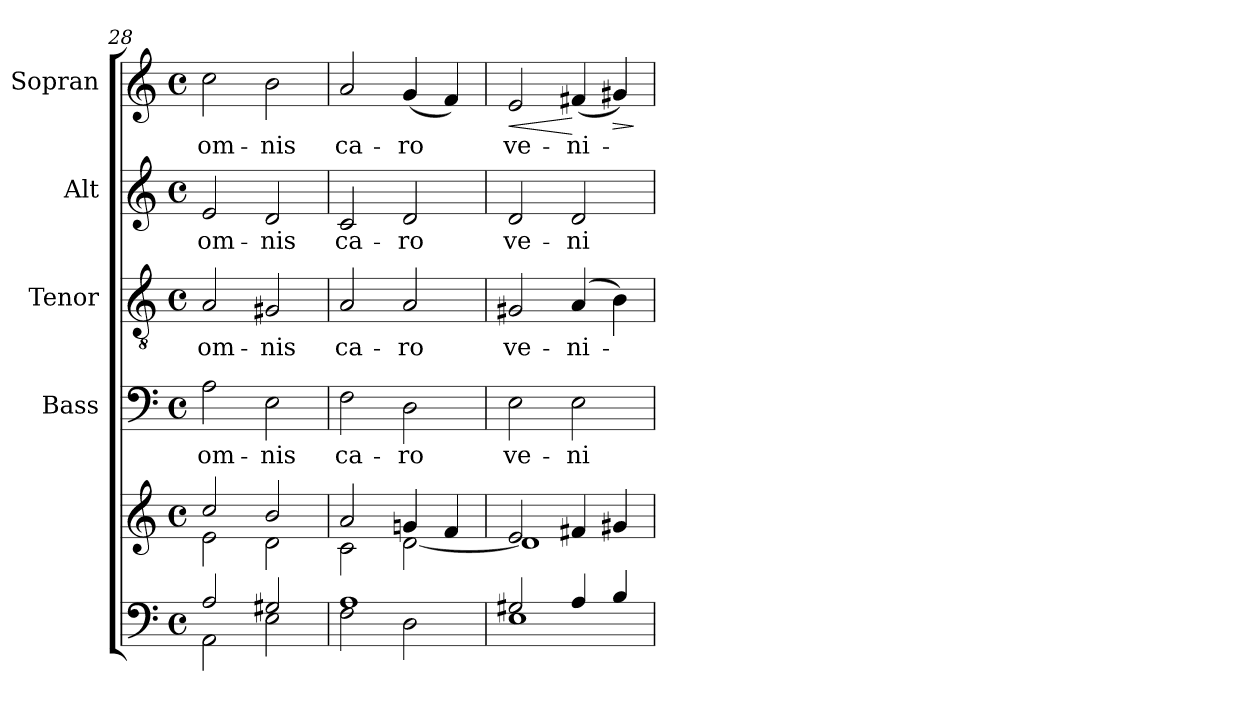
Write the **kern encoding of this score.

**kern	**kern	**kern	**text	**kern	**text	**kern	**text	**kern	**text	**dynam
*part5	*part5	*part4	*part4	*part3	*part3	*part2	*part2	*part1	*part1	*part1
*staff6	*staff5	*staff4	*staff4	*staff3	*staff3	*staff2	*staff2	*staff1	*staff1	*staff1
*	*	*I"Bass	*	*I"Tenor	*	*I"Alt	*	*I"Sopran	*	*
*	*	*I'B.	*	*I'T.	*	*I'A.	*	*I'S.	*	*
*clefF4	*clefG2	*clefF4	*	*clefGv2	*	*clefG2	*	*clefG2	*	*
*k[]	*k[]	*k[]	*	*k[]	*	*k[]	*	*k[]	*	*
*C:	*C:	*C:	*	*C:	*	*C:	*	*C:	*	*
*M4/4	*M4/4	*M4/4	*	*M4/4	*	*M4/4	*	*M4/4	*	*
*met(c)	*met(c)	*met(c)	*	*met(c)	*	*met(c)	*	*met(c)	*	*
=28	=28	=28	=28	=28	=28	=28	=28	=28	=28	=28
*^	*^	*	*	*	*	*	*	*	*	*
!	!	!	!	!	!LO:LY:b	!	!LO:LY:b	!	!LO:LY:b	!	!LO:LY:b	!
2A/	2AA\	2cc/	2e\	2A\	om-	2A/	om-	2e/	om-	2cc\	om-	.
!	!	!	!	!	!LO:LY:b	!	!LO:LY:b	!	!LO:LY:b	!	!LO:LY:b	!
2G#X/	2E\	2b/	2d\	2E\	-nis	2G#X/	-nis	2d/	-nis	2b\	-nis	.
=29	=29	=29	=29	=29	=29	=29	=29	=29	=29	=29	=29	=29
!	!	!	!	!	!LO:LY:b	!	!LO:LY:b	!	!LO:LY:b	!	!LO:LY:b	!
1A	2F\	2a/	2c\	2F\	ca-	2A/	ca-	2c/	ca-	2a/	ca-	.
!	!	!	!	!	!LO:LY:b	!	!LO:LY:b	!	!LO:LY:b	!	!LO:LY:b	!
.	2D\	4gn/	[<2d\	2D\	-ro	2A/	-ro	2d/	-ro	(<4g/	-ro	.
.	.	4f/	.	.	.	.	.	.	.	4f/)	.	.
!!LO:LB:g=z
=30	=30	=30	=30	=30	=30	=30	=30	=30	=30	=30	=30	=30
!	!	!	!	!	!LO:LY:b	!	!LO:LY:b	!	!LO:LY:b	!	!LO:LY:b	!LO:HP:b
2G#X/	1E	2e/	1d]	2E\	ve-	2G#X/	ve-	2d/	ve-	2e/	ve-	<
!	!	!	!	!	!LO:LY:b	!	!LO:LY:b	!	!LO:LY:b	!	!LO:LY:b	!
4A/	.	4f#X/	.	2E\	-ni-	(4A/	-ni-	2d/	-ni-	(<4f#X/	-ni-	[
!	!	!	!	!	!	!	!	!	!	!	!	!LO:HP:b
4B/	.	4g#X/	.	.	.	4B\)	.	.	.	4g#X/)	.	>
*v	*v	*	*	*	*	*	*	*	*	*	*	*
*	*v	*v	*	*	*	*	*	*	*	*	*
.	.	.	.	.	.	.	.	.	.	]
=	=	=	=	=	=	=	=	=	=	=
*-	*-	*-	*-	*-	*-	*-	*-	*-	*-	*-
